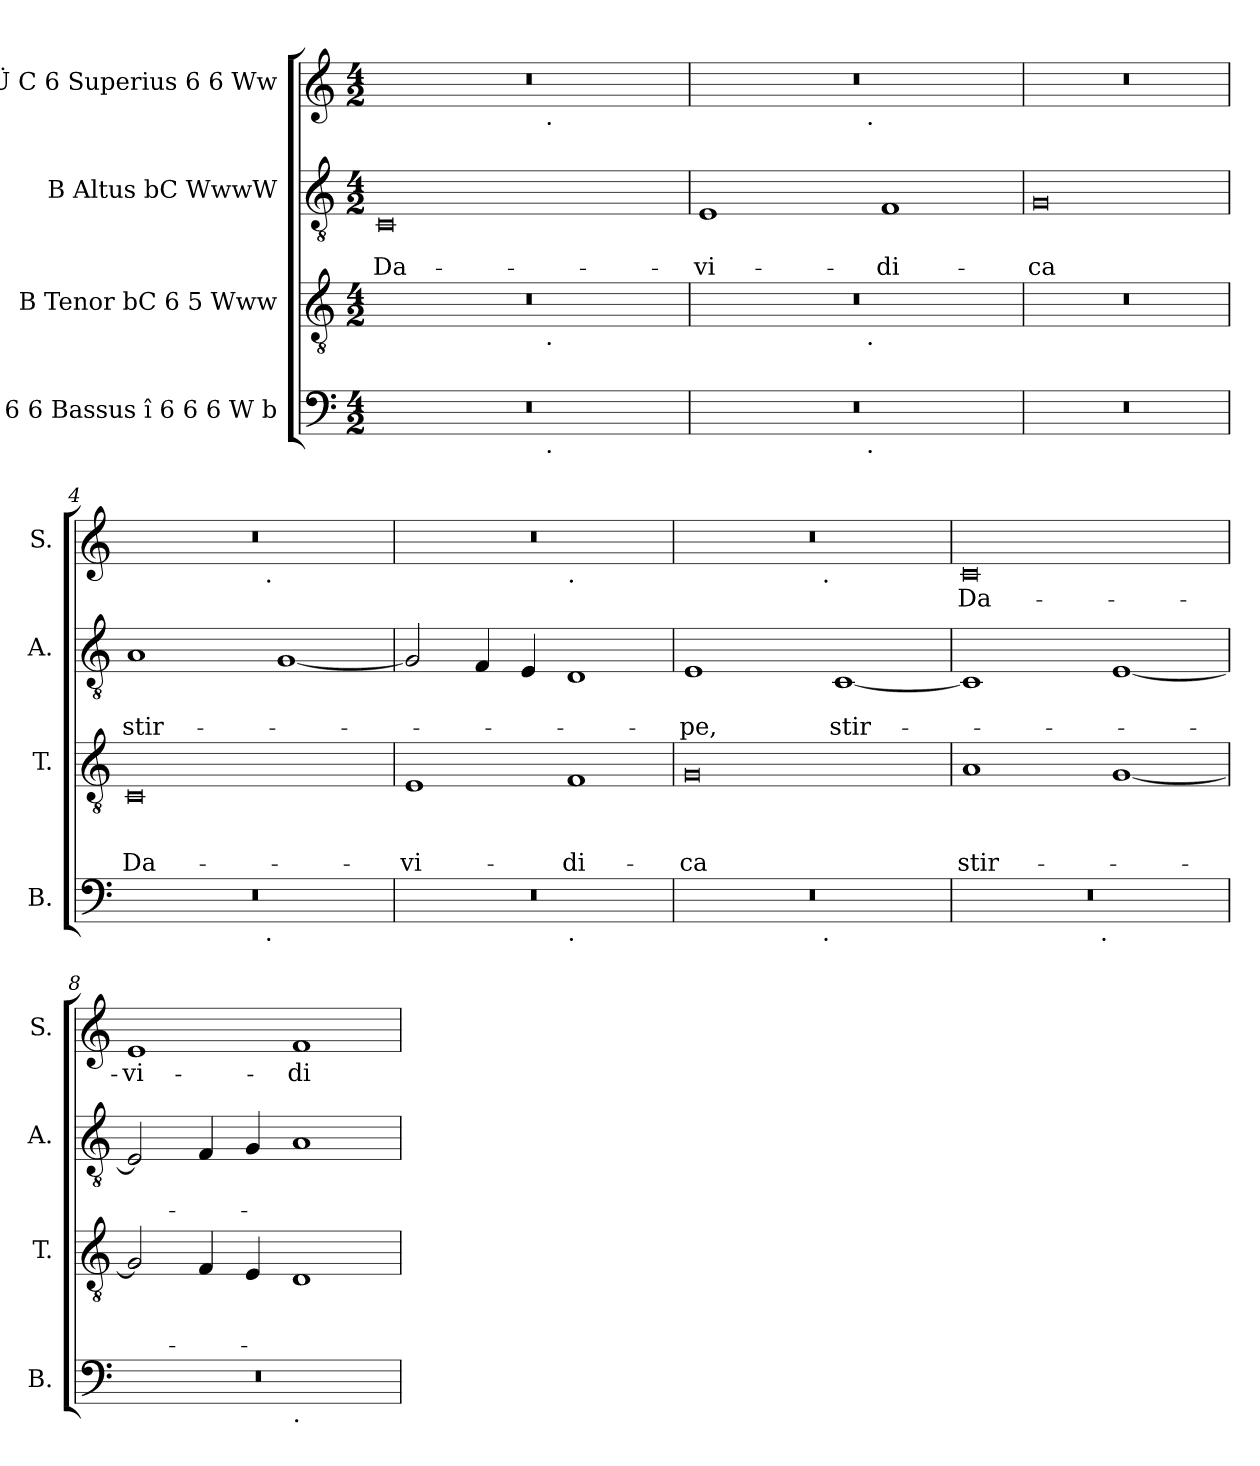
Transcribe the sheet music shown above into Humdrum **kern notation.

**kern	**kern	**text	**text	**text	**kern	**text	**text	**kern	**text
*part4	*part3	*part3	*part3	*part3	*part2	*part2	*part2	*part1	*part1
*staff4	*staff3	*staff3	*staff3	*staff3	*staff2	*staff2	*staff2	*staff1	*staff1
*I"C 6 6 Bassus î 6 6 6 W b	*I"B Tenor bC 6 5 Www	*	*	*	*I"B Altus bC WwwW	*	*	*I"b Ü C 6 Superius 6 6 Ww	*
*I'B.	*I'T.	*	*	*	*I'A.	*	*	*I'S.	*
*clefF4	*clefGv2	*	*	*	*clefGv2	*	*	*clefG2	*
*k[]	*k[]	*	*	*	*k[]	*	*	*k[]	*
*C:	*C:	*	*	*	*C:	*	*	*C:	*
*M4/2	*M4/2	*	*	*	*M4/2	*	*	*M4/2	*
=1	=1	=1	=1	=1	=1	=1	=1	=1	=1
!	!	!	!	!	!	!	!LO:LY:b	!	!
*^	*^	*	*	*	*	*	*	*^	*
0r	2ryy	0r	2ryy	.	.	.	0C	.	Da-	0r	2ryy	.
.	4...ryy	.	4...ryy	.	.	.	.	.	.	.	4...ryy	.
!	!	!	!	!	!	!	!	!	!	!	!LO:TX:b:t=.	!
!	!	!	!LO:TX:b:t=.	!	!	!	!	!	!	!	!	!
!	!LO:TX:b:t=.	!	!	!	!	!	!	!	!	!	!	!
.	1ryy	.	1ryy	.	.	.	.	.	.	.	1ryy	.
.	32ryy	.	32ryy	.	.	.	.	.	.	.	32ryy	.
=2	=2	=2	=2	=2	=2	=2	=2	=2	=2	=2	=2	=2
!	!	!	!	!	!	!	!	!	!LO:LY:b	!	!	!
0r	2ryy	0r	2ryy	.	.	.	1E	.	-vi-	0r	2ryy	.
.	4...ryy	.	4...ryy	.	.	.	.	.	.	.	4...ryy	.
!	!	!	!	!	!	!	!	!	!	!	!LO:TX:b:t=.	!
!	!	!	!LO:TX:b:t=.	!	!	!	!	!	!	!	!	!
!	!LO:TX:b:t=.	!	!	!	!	!	!	!	!	!	!	!
.	1ryy	.	1ryy	.	.	.	.	.	.	.	1ryy	.
!	!	!	!	!	!	!	!	!	!LO:LY:b	!	!	!
.	.	.	.	.	.	.	1F	.	-di-	.	.	.
.	32ryy	.	32ryy	.	.	.	.	.	.	.	32ryy	.
=3	=3	=3	=3	=3	=3	=3	=3	=3	=3	=3	=3	=3
!	!	!	!	!	!	!	!	!	!LO:LY:b	!	!	!
*v	*v	*	*	*	*	*	*	*	*	*v	*v	*
*	*v	*v	*	*	*	*	*	*	*	*
0r	0r	.	.	.	0G	.	-ca	0r	.
=4	=4	=4	=4	=4	=4	=4	=4	=4	=4
!	!	!	!	!LO:LY:b	!	!	!LO:LY:b	!	!
*^	*	*	*	*	*	*	*	*^	*
0r	2ryy	0C	.	.	Da-	1A	.	stir-	0r	2ryy	.
.	4...ryy	.	.	.	.	.	.	.	.	4...ryy	.
!	!	!	!	!	!	!	!	!	!	!LO:TX:b:t=.	!
!	!LO:TX:b:t=.	!	!	!	!	!	!	!	!	!	!
.	1ryy	.	.	.	.	.	.	.	.	1ryy	.
.	.	.	.	.	.	[<1G	.	.	.	.	.
.	32ryy	.	.	.	.	.	.	.	.	32ryy	.
=5	=5	=5	=5	=5	=5	=5	=5	=5	=5	=5	=5
!	!	!	!	!	!LO:LY:b	!	!	!	!	!	!
0r	1ryy	1E	.	.	-vi-	2G/]	.	.	0r	1ryy	.
.	.	.	.	.	.	4F/	.	.	.	.	.
.	.	.	.	.	.	4E/	.	.	.	.	.
!	!	!	!	!	!	!	!	!	!	!LO:TX:b:t=.	!
!	!LO:TX:b:t=.	!	!	!	!	!	!	!	!	!	!
!	!	!	!	!	!LO:LY:b	!	!	!	!	!	!
.	1ryy	1F	.	.	-di-	1D	.	.	.	1ryy	.
=6	=6	=6	=6	=6	=6	=6	=6	=6	=6	=6	=6
!	!	!	!	!	!LO:LY:b	!	!	!LO:LY:b	!	!	!
0r	2ryy	0G	.	.	-ca	1E	.	-pe,	0r	2ryy	.
.	4...ryy	.	.	.	.	.	.	.	.	4...ryy	.
!	!	!	!	!	!	!	!	!	!	!LO:TX:b:t=.	!
!	!LO:TX:b:t=.	!	!	!	!	!	!	!	!	!	!
.	1ryy	.	.	.	.	.	.	.	.	1ryy	.
!	!	!	!	!	!	!	!	!LO:LY:b	!	!	!
.	.	.	.	.	.	[<1C	.	stir-	.	.	.
.	32ryy	.	.	.	.	.	.	.	.	32ryy	.
=7	=7	=7	=7	=7	=7	=7	=7	=7	=7	=7	=7
!	!	!	!	!	!LO:LY:b	!	!	!	!	!	!LO:LY:b
*	*	*	*	*	*	*	*	*	*v	*v	*
0r	2ryy	1A	.	.	stir-	1C]	.	.	0c	Da-
.	4...ryy	.	.	.	.	.	.	.	.	.
!	!LO:TX:b:t=.	!	!	!	!	!	!	!	!	!
.	1ryy	.	.	.	.	.	.	.	.	.
.	.	[<1G	.	.	.	[<1E	.	.	.	.
.	32ryy	.	.	.	.	.	.	.	.	.
!!LO:LB:g=z
=8	=8	=8	=8	=8	=8	=8	=8	=8	=8	=8
!	!	!	!	!	!	!	!	!	!	!LO:LY:b
0r	1ryy	2G/]	.	.	.	2E/]	.	.	1e	-vi-
.	.	4F/	.	.	.	4F/	.	.	.	.
.	.	4E/	.	.	.	4G/	.	.	.	.
!	!LO:TX:b:t=.	!	!	!	!	!	!	!	!	!
!	!	!	!	!	!	!	!	!	!	!LO:LY:b
.	1ryy	1D	.	.	.	1A	.	.	1f	-di-
*v	*v	*	*	*	*	*	*	*	*	*
=	=	=	=	=	=	=	=	=	=
*-	*-	*-	*-	*-	*-	*-	*-	*-	*-
